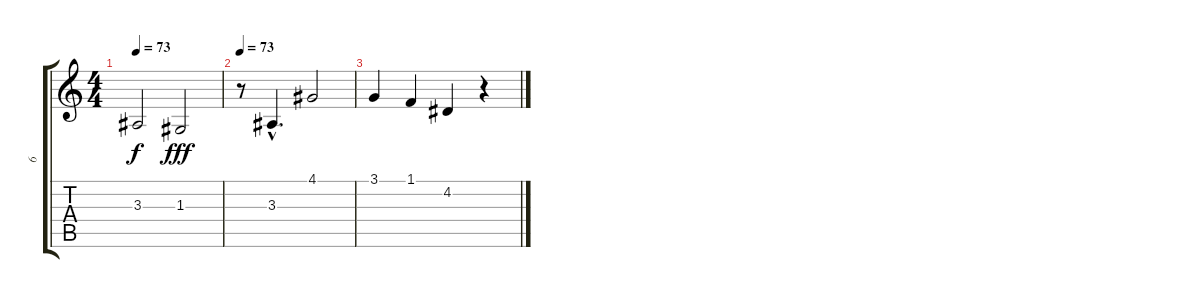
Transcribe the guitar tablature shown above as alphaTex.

\track ("6" "6") {instrument electricpiano1}
\staff {score tabs}
\tuning (E4 B3 G3 D3 A2 E2) {hide}
\ts (4 4)
\tempo 73
\clef g2
\ks c
3.3{t}.2{dy f} 1.3.2{dy fff} |
\tempo 73
r.8 3.3{hac}.4{d volume 14 balance 12} 4.1.2 |
3.1.4 1.1.4 4.2.4 r.4
